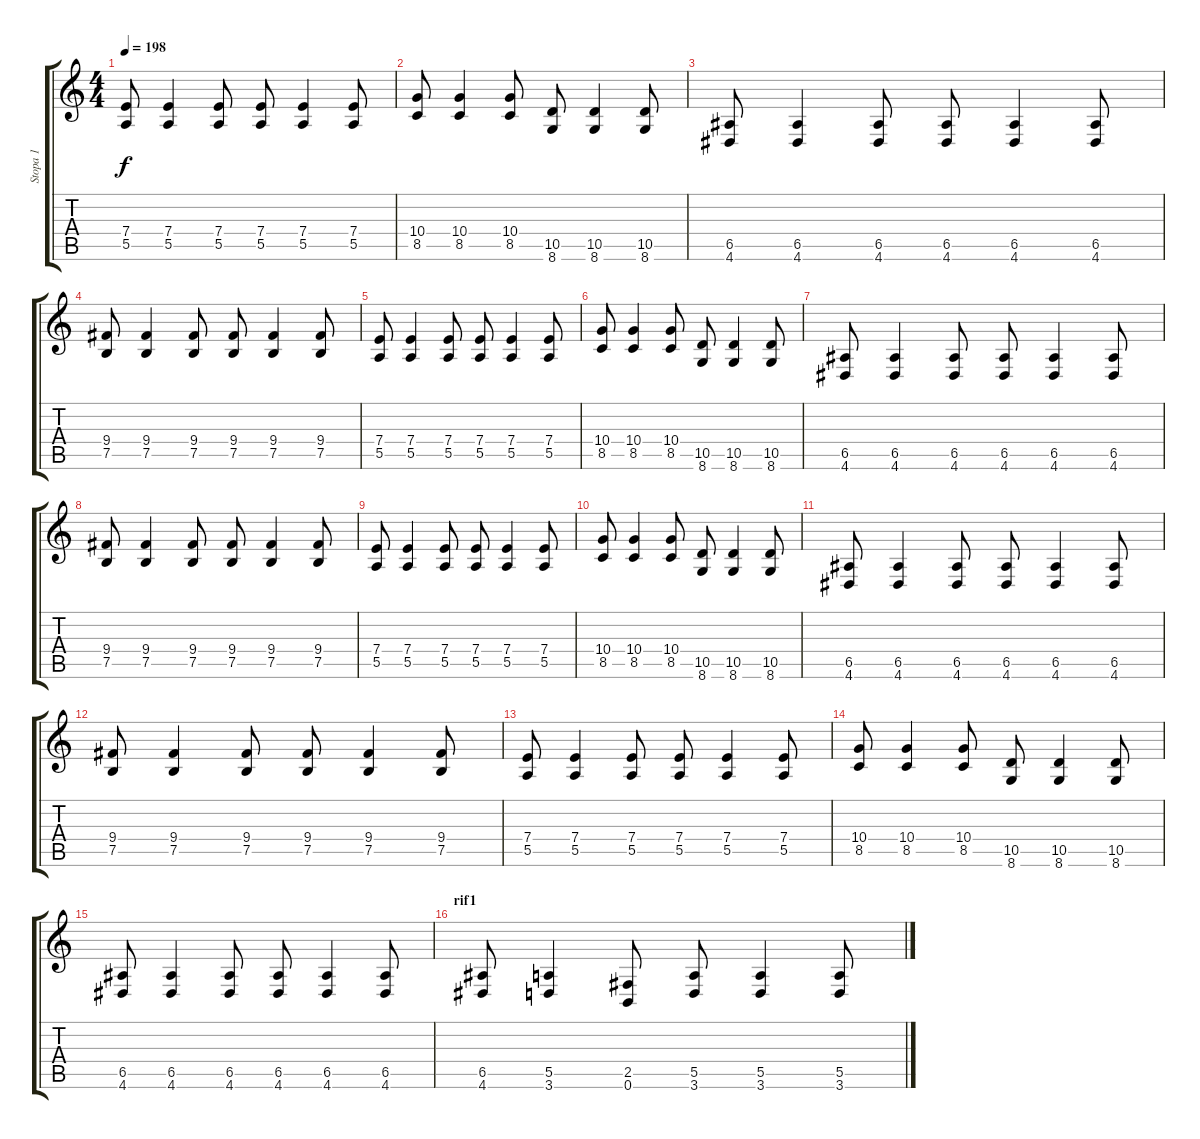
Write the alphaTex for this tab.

\track ("Stopa 1" "Stopa 1") {instrument distortionguitar}
\staff {score tabs}
\tuning (B3 Gb3 D3 A2 E2 B1) {hide}
\ts (4 4)
\tempo 198
\clef g2
\ks c
(7.4 5.5).8{dy f} (7.4 5.5).4 (7.4 5.5).8 (7.4 5.5).8 (7.4 5.5).4 (7.4 5.5).8 |
(10.4 8.5).8 (10.4 8.5).4 (10.4 8.5).8 (10.5 8.6).8 (10.5 8.6).4 (10.5 8.6).8 |
(6.5 4.6).8 (6.5 4.6).4 (6.5 4.6).8 (6.5 4.6).8 (6.5 4.6).4 (6.5 4.6).8 |
(9.4 7.5).8 (9.4 7.5).4 (9.4 7.5).8 (9.4 7.5).8 (9.4 7.5).4 (9.4 7.5).8 |
(7.4 5.5).8 (7.4 5.5).4 (7.4 5.5).8 (7.4 5.5).8 (7.4 5.5).4 (7.4 5.5).8 |
(10.4 8.5).8 (10.4 8.5).4 (10.4 8.5).8 (10.5 8.6).8 (10.5 8.6).4 (10.5 8.6).8 |
(6.5 4.6).8 (6.5 4.6).4 (6.5 4.6).8 (6.5 4.6).8 (6.5 4.6).4 (6.5 4.6).8 |
(9.4 7.5).8 (9.4 7.5).4 (9.4 7.5).8 (9.4 7.5).8 (9.4 7.5).4 (9.4 7.5).8 |
(7.4 5.5).8 (7.4 5.5).4 (7.4 5.5).8 (7.4 5.5).8 (7.4 5.5).4 (7.4 5.5).8 |
(10.4 8.5).8 (10.4 8.5).4 (10.4 8.5).8 (10.5 8.6).8 (10.5 8.6).4 (10.5 8.6).8 |
(6.5 4.6).8 (6.5 4.6).4 (6.5 4.6).8 (6.5 4.6).8 (6.5 4.6).4 (6.5 4.6).8 |
(9.4 7.5).8 (9.4 7.5).4 (9.4 7.5).8 (9.4 7.5).8 (9.4 7.5).4 (9.4 7.5).8 |
(7.4 5.5).8 (7.4 5.5).4 (7.4 5.5).8 (7.4 5.5).8 (7.4 5.5).4 (7.4 5.5).8 |
(10.4 8.5).8 (10.4 8.5).4 (10.4 8.5).8 (10.5 8.6).8 (10.5 8.6).4 (10.5 8.6).8 |
(6.5 4.6).8 (6.5 4.6).4 (6.5 4.6).8 (6.5 4.6).8 (6.5 4.6).4 (6.5 4.6).8 |
\section ("" "rif1")
(6.5 4.6).8 (5.5 3.6).4 (2.5 0.6).8 (5.5 3.6).8 (5.5 3.6).4 (5.5 3.6).8
